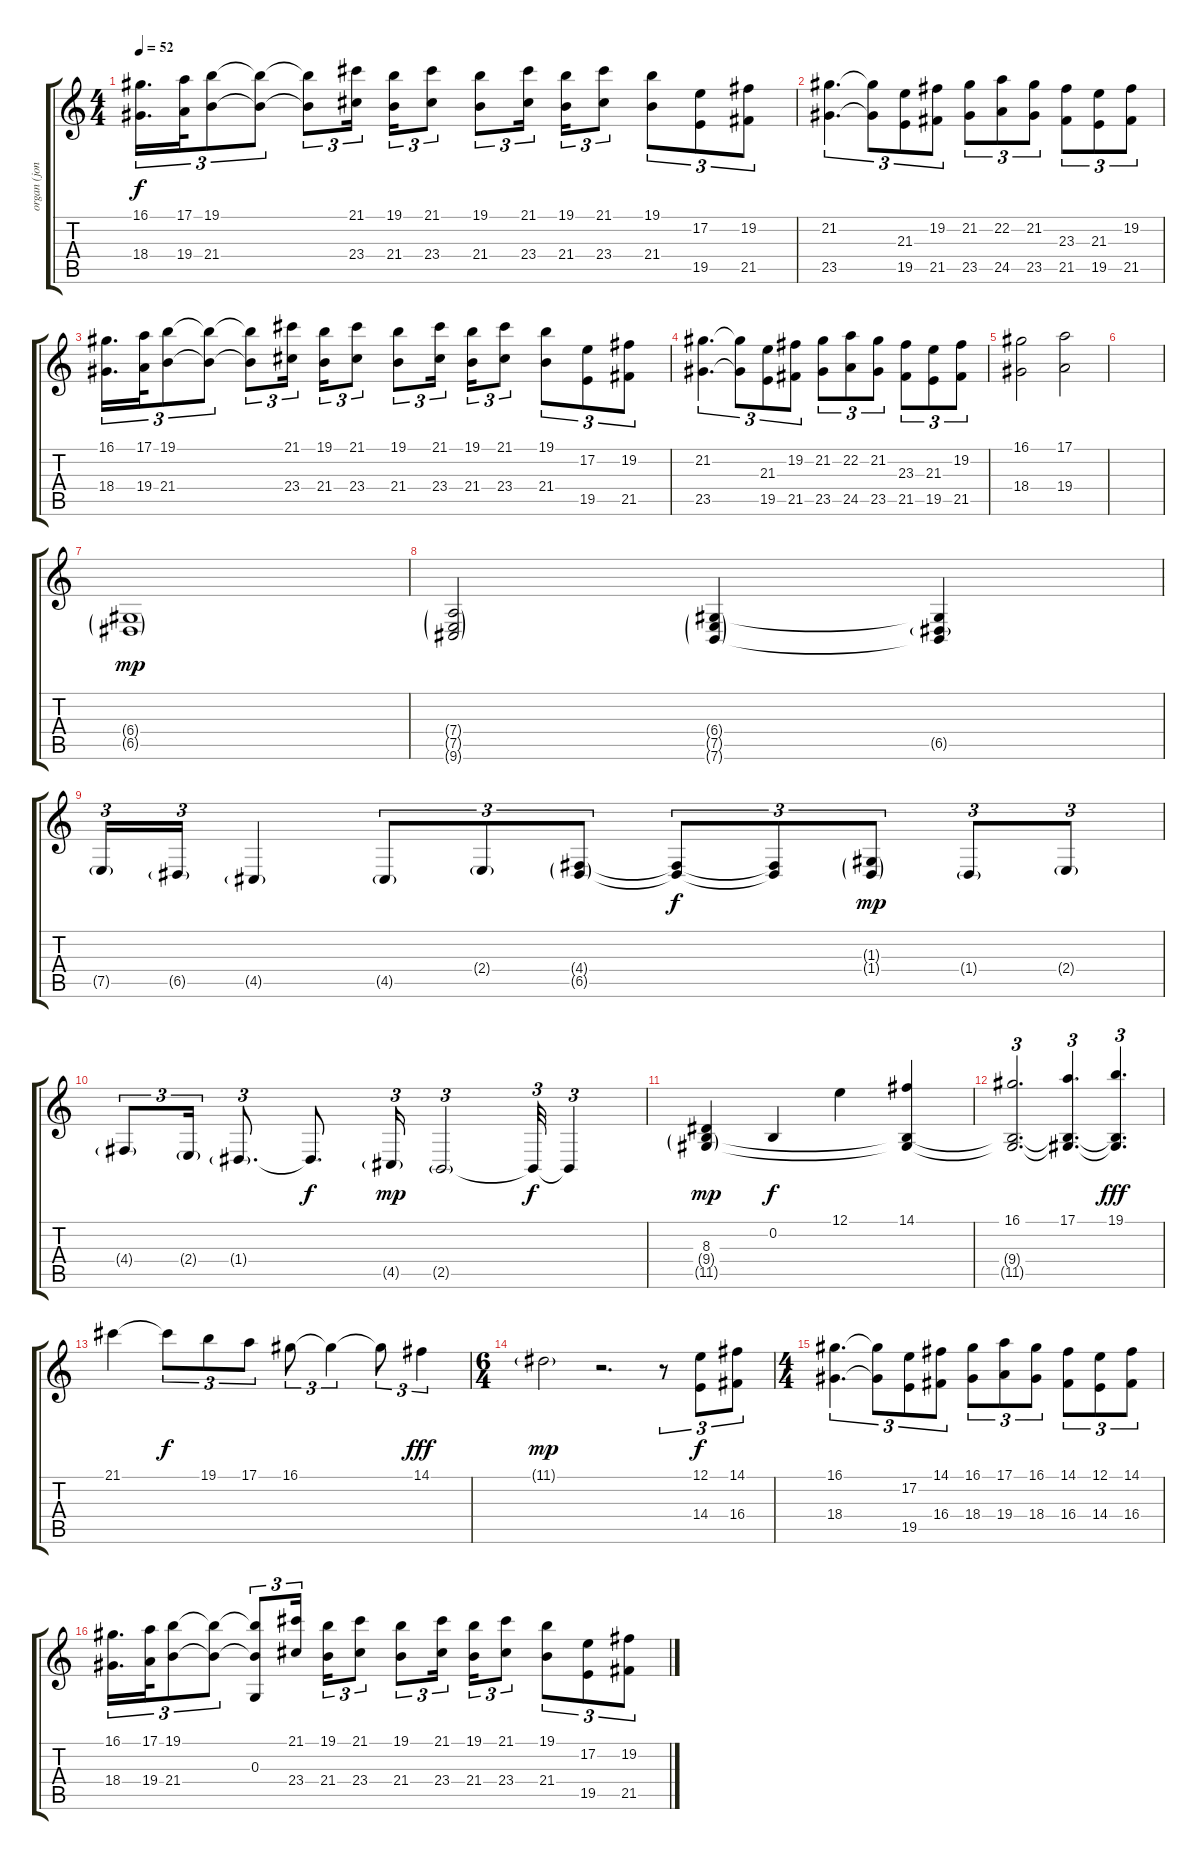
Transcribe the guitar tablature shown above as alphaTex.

\track ("organ (jonny)" "organ (jon") {instrument drawbarorgan}
\staff {score tabs}
\tuning (E4 B3 G3 D3 A2 E2) {hide}
\ts (4 4)
\tempo 52
\clef g2
\ks c
(16.1 18.4).16{d tu (3 2) dy f} (17.1 19.4).32{tu (3 2)} (19.1 21.4).8{tu (3 2)} (19.1{t} 21.4{t}).8{tu (3 2)} (19.1{t} 21.4{t}).8{tu (3 2)} (21.1 23.4).16{tu (3 2)} (19.1 21.4).16{tu (3 2)} (21.1 23.4).8{tu (3 2)} (19.1 21.4).8{tu (3 2)} (21.1 23.4).16{tu (3 2)} (19.1 21.4).16{tu (3 2)} (21.1 23.4).8{tu (3 2)} (19.1 21.4).8{tu (3 2)} (17.2 19.5).8{tu (3 2)} (19.2 21.5).8{tu (3 2)} |
(21.2 23.5).4{d tu (3 2)} (21.2{t} 23.5{t}).8{tu (3 2)} (21.3 19.5).8{tu (3 2)} (19.2 21.5).8{tu (3 2)} (21.2 23.5).8{tu (3 2)} (22.2 24.5).8{tu (3 2)} (21.2 23.5).8{tu (3 2)} (23.3 21.5).8{tu (3 2)} (21.3 19.5).8{tu (3 2)} (19.2 21.5).8{tu (3 2)} |
(16.1 18.4).16{d tu (3 2)} (17.1 19.4).32{tu (3 2)} (19.1 21.4).8{tu (3 2)} (19.1{t} 21.4{t}).8{tu (3 2)} (19.1{t} 21.4{t}).8{tu (3 2)} (21.1 23.4).16{tu (3 2)} (19.1 21.4).16{tu (3 2)} (21.1 23.4).8{tu (3 2)} (19.1 21.4).8{tu (3 2)} (21.1 23.4).16{tu (3 2)} (19.1 21.4).16{tu (3 2)} (21.1 23.4).8{tu (3 2)} (19.1 21.4).8{tu (3 2)} (17.2 19.5).8{tu (3 2)} (19.2 21.5).8{tu (3 2)} |
(21.2 23.5).4{d tu (3 2)} (21.2{t} 23.5{t}).8{tu (3 2)} (21.3 19.5).8{tu (3 2)} (19.2 21.5).8{tu (3 2)} (21.2 23.5).8{tu (3 2)} (22.2 24.5).8{tu (3 2)} (21.2 23.5).8{tu (3 2)} (23.3 21.5).8{tu (3 2)} (21.3 19.5).8{tu (3 2)} (19.2 21.5).8{tu (3 2)} |
(16.1 18.4).2 (17.1 19.4).2 |
|
(6.4{g} 6.5{g}).1{dy mp} |
(7.4{g} 7.5{g} 9.6{g}).2 (6.4{g} 7.5{g} 7.6{g}).4 (6.4{t} 6.5{g} 7.6{t}).4 |
7.5{g}.16{tu (3 2)} 6.5{g}.16{tu (3 2)} 4.5{g}.4 4.5{g}.8{tu (3 2)} 2.4{g}.8{tu (3 2)} (4.4{g} 6.5{g}).8{tu (3 2)} (4.4{t} 6.5{t}).8{tu (3 2) dy f} (4.4{t} 6.5{t}).8{tu (3 2)} (1.3{g} 1.4{g}).8{tu (3 2) dy mp} 1.4{g}.8{tu (3 2)} 2.4{g}.8{tu (3 2)} |
4.4{g}.8{tu (3 2)} 2.4{g}.16{tu (3 2)} 1.4{g}.8{d tu (3 2)} 1.4{t}.8{d dy f} 4.5{g}.16{tu (3 2) dy mp} 2.5{g}.2{tu (3 2)} 2.5{t}.32{tu (3 2) dy f} 2.5{t}.4{tu (3 2)} |
(8.3 9.4{g} 11.5{g}).4{dy mp} 0.2.4{dy f} 12.1.4 (14.1 9.4{t} 11.5{t}).4 |
(16.1 9.4{t} 11.5{t}).2{d tu (3 2)} (17.1 9.4{t} 11.5{t}).4{d tu (3 2)} (19.1 9.4{t} 11.5{t}).4{d tu (3 2) dy fff} |
21.1.4 21.1{t}.8{tu (3 2) dy f} 19.1.8{tu (3 2)} 17.1.8{tu (3 2)} 16.1.8{tu (3 2)} 16.1{t}.4{tu (3 2)} 16.1{t}.8{tu (3 2)} 14.1.4{tu (3 2) dy fff} |
\ts (6 4)
11.1{g}.2{dy mp} r.2{d} r.8{tu (3 2)} (12.1 14.4).8{tu (3 2) dy f} (14.1 16.4).8{tu (3 2)} |
\ts (4 4)
(16.1 18.4).4{d tu (3 2)} (16.1{t} 18.4{t}).8{tu (3 2)} (17.2 19.5).8{tu (3 2)} (14.1 16.4).8{tu (3 2)} (16.1 18.4).8{tu (3 2)} (17.1 19.4).8{tu (3 2)} (16.1 18.4).8{tu (3 2)} (14.1 16.4).8{tu (3 2)} (12.1 14.4).8{tu (3 2)} (14.1 16.4).8{tu (3 2)} |
(16.1 18.4).16{d tu (3 2)} (17.1 19.4).32{tu (3 2)} (19.1 21.4).8{tu (3 2)} (19.1{t} 21.4{t}).8{tu (3 2)} (19.1{t} 0.3 21.4{t}).8{tu (3 2)} (21.1 23.4).16{tu (3 2)} (19.1 21.4).16{tu (3 2)} (21.1 23.4).8{tu (3 2)} (19.1 21.4).8{tu (3 2)} (21.1 23.4).16{tu (3 2)} (19.1 21.4).16{tu (3 2)} (21.1 23.4).8{tu (3 2)} (19.1 21.4).8{tu (3 2)} (17.2 19.5).8{tu (3 2)} (19.2 21.5).8{tu (3 2)}
